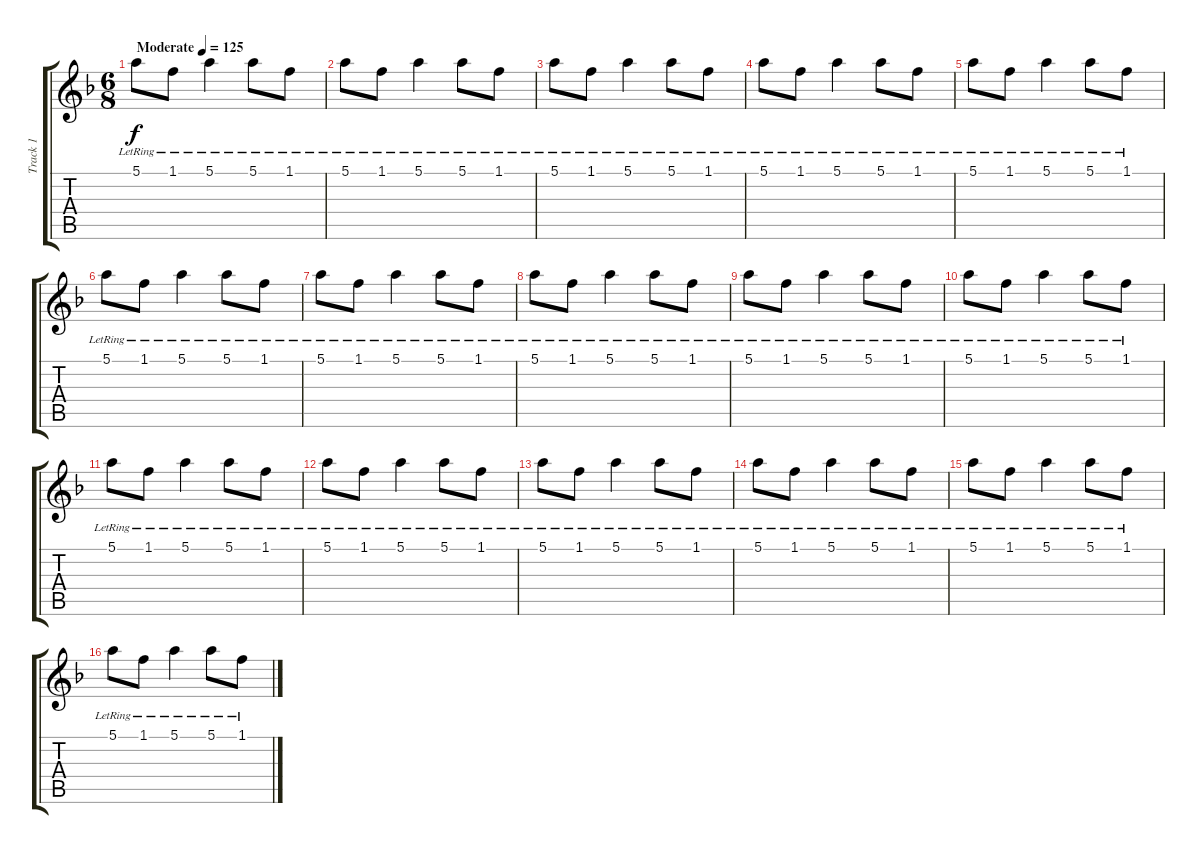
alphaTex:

\track ("Track 1" "Track 1") {instrument acousticguitarnylon}
\staff {score tabs}
\tuning (E4 B3 G3 D3 A2 E2) {hide}
\ts (6 8)
\tempo (125 "Moderate")
\clef g2
\ks f
5.1{lr}.8{dy f instrument acousticguitarnylon} 1.1{lr}.8 5.1{lr}.4 5.1{lr}.8 1.1{lr}.8 |
5.1{lr}.8 1.1{lr}.8 5.1{lr}.4 5.1{lr}.8 1.1{lr}.8 |
5.1{lr}.8 1.1{lr}.8 5.1{lr}.4 5.1{lr}.8 1.1{lr}.8 |
5.1{lr}.8 1.1{lr}.8 5.1{lr}.4 5.1{lr}.8 1.1{lr}.8 |
5.1{lr}.8 1.1{lr}.8 5.1{lr}.4 5.1{lr}.8 1.1{lr}.8 |
5.1{lr}.8 1.1{lr}.8 5.1{lr}.4 5.1{lr}.8 1.1{lr}.8 |
5.1{lr}.8 1.1{lr}.8 5.1{lr}.4 5.1{lr}.8 1.1{lr}.8 |
5.1{lr}.8 1.1{lr}.8 5.1{lr}.4 5.1{lr}.8 1.1{lr}.8 |
5.1{lr}.8 1.1{lr}.8 5.1{lr}.4 5.1{lr}.8 1.1{lr}.8 |
5.1{lr}.8 1.1{lr}.8 5.1{lr}.4 5.1{lr}.8 1.1{lr}.8 |
5.1{lr}.8 1.1{lr}.8 5.1{lr}.4 5.1{lr}.8 1.1{lr}.8 |
5.1{lr}.8 1.1{lr}.8 5.1{lr}.4 5.1{lr}.8 1.1{lr}.8 |
5.1{lr}.8 1.1{lr}.8 5.1{lr}.4 5.1{lr}.8 1.1{lr}.8 |
5.1{lr}.8 1.1{lr}.8 5.1{lr}.4 5.1{lr}.8 1.1{lr}.8 |
5.1{lr}.8 1.1{lr}.8 5.1{lr}.4 5.1{lr}.8 1.1{lr}.8 |
5.1{lr}.8 1.1{lr}.8 5.1{lr}.4 5.1{lr}.8 1.1{lr}.8
